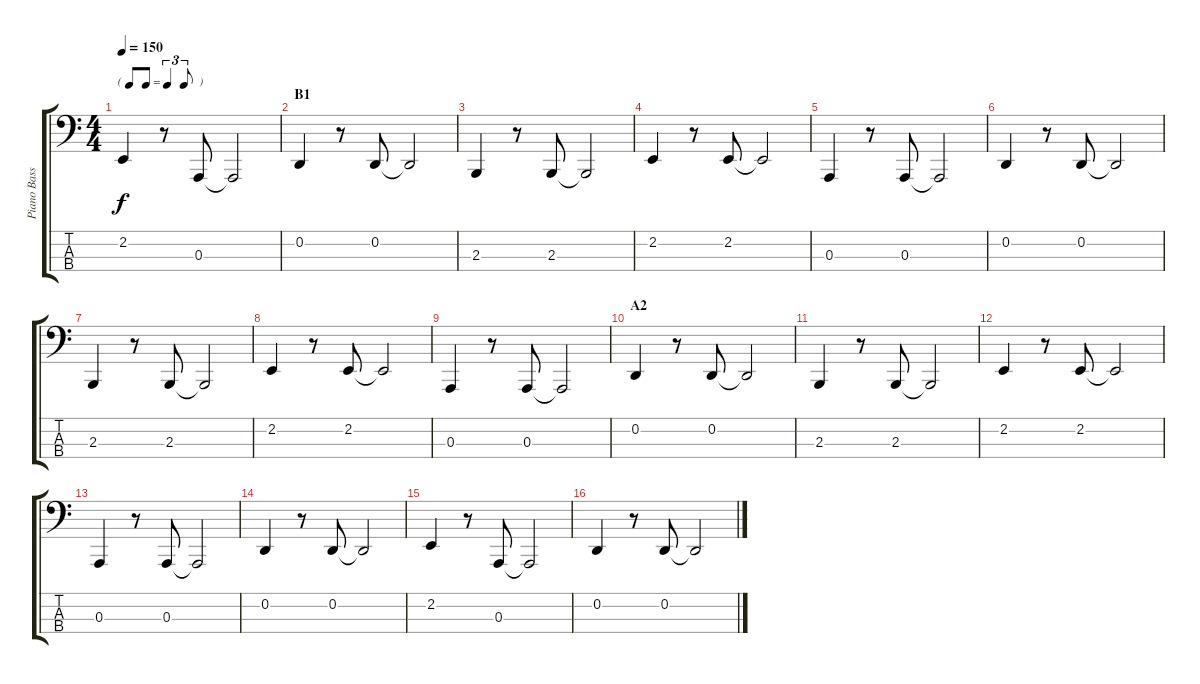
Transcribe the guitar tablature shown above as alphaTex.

\track ("Piano Bass" "Piano Bass") {instrument honkytonkpiano}
\staff {score tabs}
\tuning (G2 D2 A1 E1) {hide}
\ts (4 4)
\tf triplet8th
\tempo 150
\clef f4
\ks c
2.2.4{dy f} r.8 0.3.8 0.3{t}.2 |
\section ("" "B1")
0.2.4 r.8 0.2.8 0.2{t}.2 |
2.3.4 r.8 2.3.8 2.3{t}.2 |
2.2.4 r.8 2.2.8 2.2{t}.2 |
0.3.4 r.8 0.3.8 0.3{t}.2 |
0.2.4 r.8 0.2.8 0.2{t}.2 |
2.3.4 r.8 2.3.8 2.3{t}.2 |
2.2.4 r.8 2.2.8 2.2{t}.2 |
0.3.4 r.8 0.3.8 0.3{t}.2 |
\section ("" "A2")
0.2.4 r.8 0.2.8 0.2{t}.2 |
2.3.4 r.8 2.3.8 2.3{t}.2 |
2.2.4 r.8 2.2.8 2.2{t}.2 |
0.3.4 r.8 0.3.8 0.3{t}.2 |
0.2.4 r.8 0.2.8 0.2{t}.2 |
2.2.4 r.8 0.3.8 0.3{t}.2 |
0.2.4 r.8 0.2.8 0.2{t}.2
